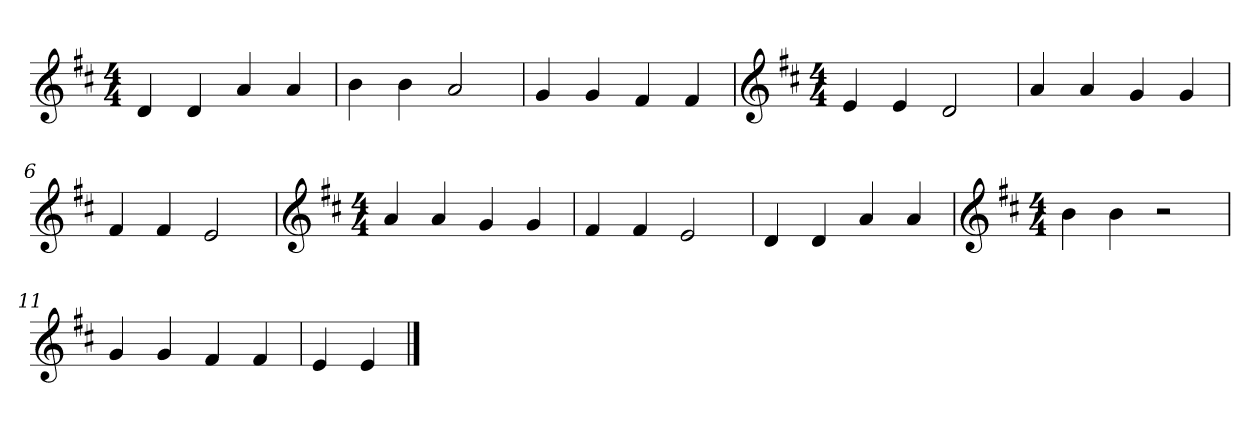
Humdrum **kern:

**kern
*part1
*staff1
*clefG2
*k[f#c#]
*D:
*M4/4
=1
4d
4d
4a
4a
=2
4b
4b
2a
=3
4g
4g
4f#
4f#
=4
*clefG2
*k[f#c#]
*D:
*M4/4
4e
4e
2d
=5
4a
4a
4g
4g
=6
4f#
4f#
2e
=7
*clefG2
*k[f#c#]
*D:
*M4/4
4a
4a
4g
4g
=8
4f#
4f#
2e
=9
4d
4d
4a
4a
=10
*clefG2
*k[f#c#]
*D:
*M4/4
4b
4b
2r
=11
4g
4g
4f#
4f#
=12
4e
4e
==
*-
